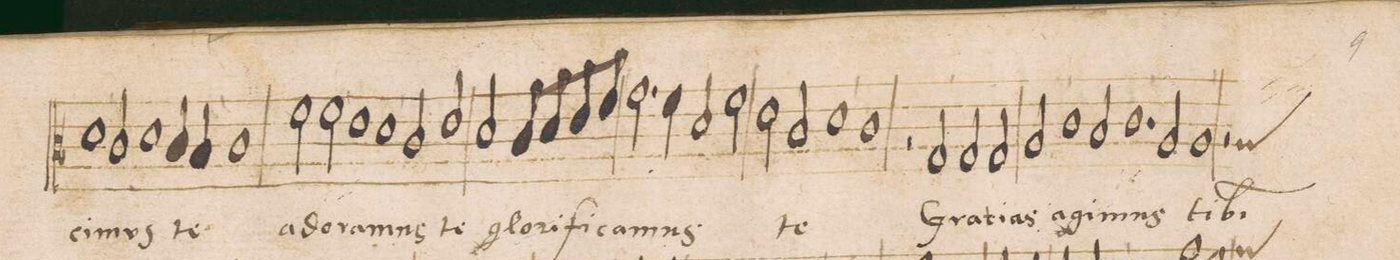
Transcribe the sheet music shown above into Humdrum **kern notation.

**kern	**text
*I"TENOR	*
*clefC3	*
*k[b-]	*
*met(c|)	*
*M2/1	*
1d,<	-ci-
=10-	=10-
2c/	-mus
1d	.
4c/	te
4B-/,<	.
=11-	=11-
1c	.
2f\	a-
2f\,<	-do-
=12-	=12-
1e	-ra-
1d,<	-mns
=13-	=13-
2c/	.
2e/	te
2d/	glo-
8c/L	-ri-
8d/	.
8e/	-fi-
8f/J	.
=14-	=14-
2.g\	-ca-
4f\	-mus
2d/	.
2f\	.
=15-	=15-
2e\	.
2c/	te
1d,<	.
=16-	=16-
1c	.
2r	.
2G/,<	Gra-
=17-	=17-
2G/	-ti-
2G/	-as
2A/	a-
1c\,<	.
=18-	=18-
2B-/	-gi-
1.c,<	-mns
=19-	=19-
2A/	ti-
1A	-bi
=20-	=20-
*custos:A	*
2r	.
*-	*-
